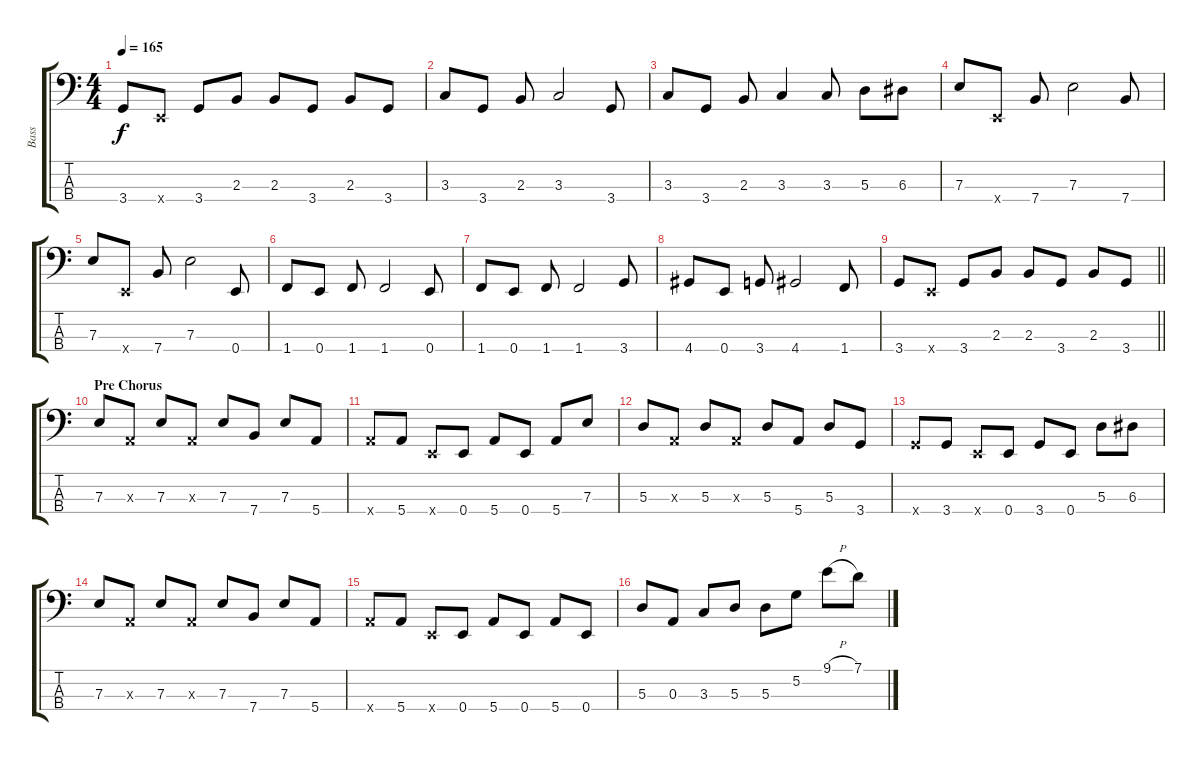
\track ("Bass" "Bass") {instrument slapbass1}
\staff {score tabs}
\tuning (G2 D2 A1 E1) {hide}
\ts (4 4)
\tempo 165
\clef f4
\ks c
3.4.8{dy f} 0.4{x}.8 3.4.8 2.3.8 2.3.8 3.4.8 2.3.8 3.4.8 |
3.3.8 3.4.8 2.3.8 3.3.2 3.4.8 |
3.3.8 3.4.8 2.3.8 3.3.4 3.3.8 5.3.8 6.3.8 |
7.3.8 0.4{x}.8 7.4.8 7.3.2 7.4.8 |
7.3.8 0.4{x}.8 7.4.8 7.3.2 0.4.8 |
1.4.8 0.4.8 1.4.8 1.4.2 0.4.8 |
1.4.8 0.4.8 1.4.8 1.4.2 3.4.8 |
4.4.8 0.4.8 3.4.8 4.4.2 1.4.8 |
\barLineRight lightlight
3.4.8 0.4{x}.8 3.4.8 2.3.8 2.3.8 3.4.8 2.3.8 3.4.8 |
\section ("" "Pre Chorus")
7.3.8 0.3{x}.8 7.3.8 0.3{x}.8 7.3.8 7.4.8 7.3.8 5.4.8 |
5.4{x}.8 5.4.8 0.4{x}.8 0.4.8 5.4.8 0.4.8 5.4.8 7.3.8 |
5.3.8 0.3{x}.8 5.3.8 0.3{x}.8 5.3.8 5.4.8 5.3.8 3.4.8 |
3.4{x}.8 3.4.8 0.4{x}.8 0.4.8 3.4.8 0.4.8 5.3.8 6.3.8 |
7.3.8 0.3{x}.8 7.3.8 0.3{x}.8 7.3.8 7.4.8 7.3.8 5.4.8 |
5.4{x}.8 5.4.8 0.4{x}.8 0.4.8 5.4.8 0.4.8 5.4.8 0.4.8 |
5.3.8 0.3.8 3.3.8 5.3.8 5.3.8 5.2.8 9.1{h}.8 7.1.8
